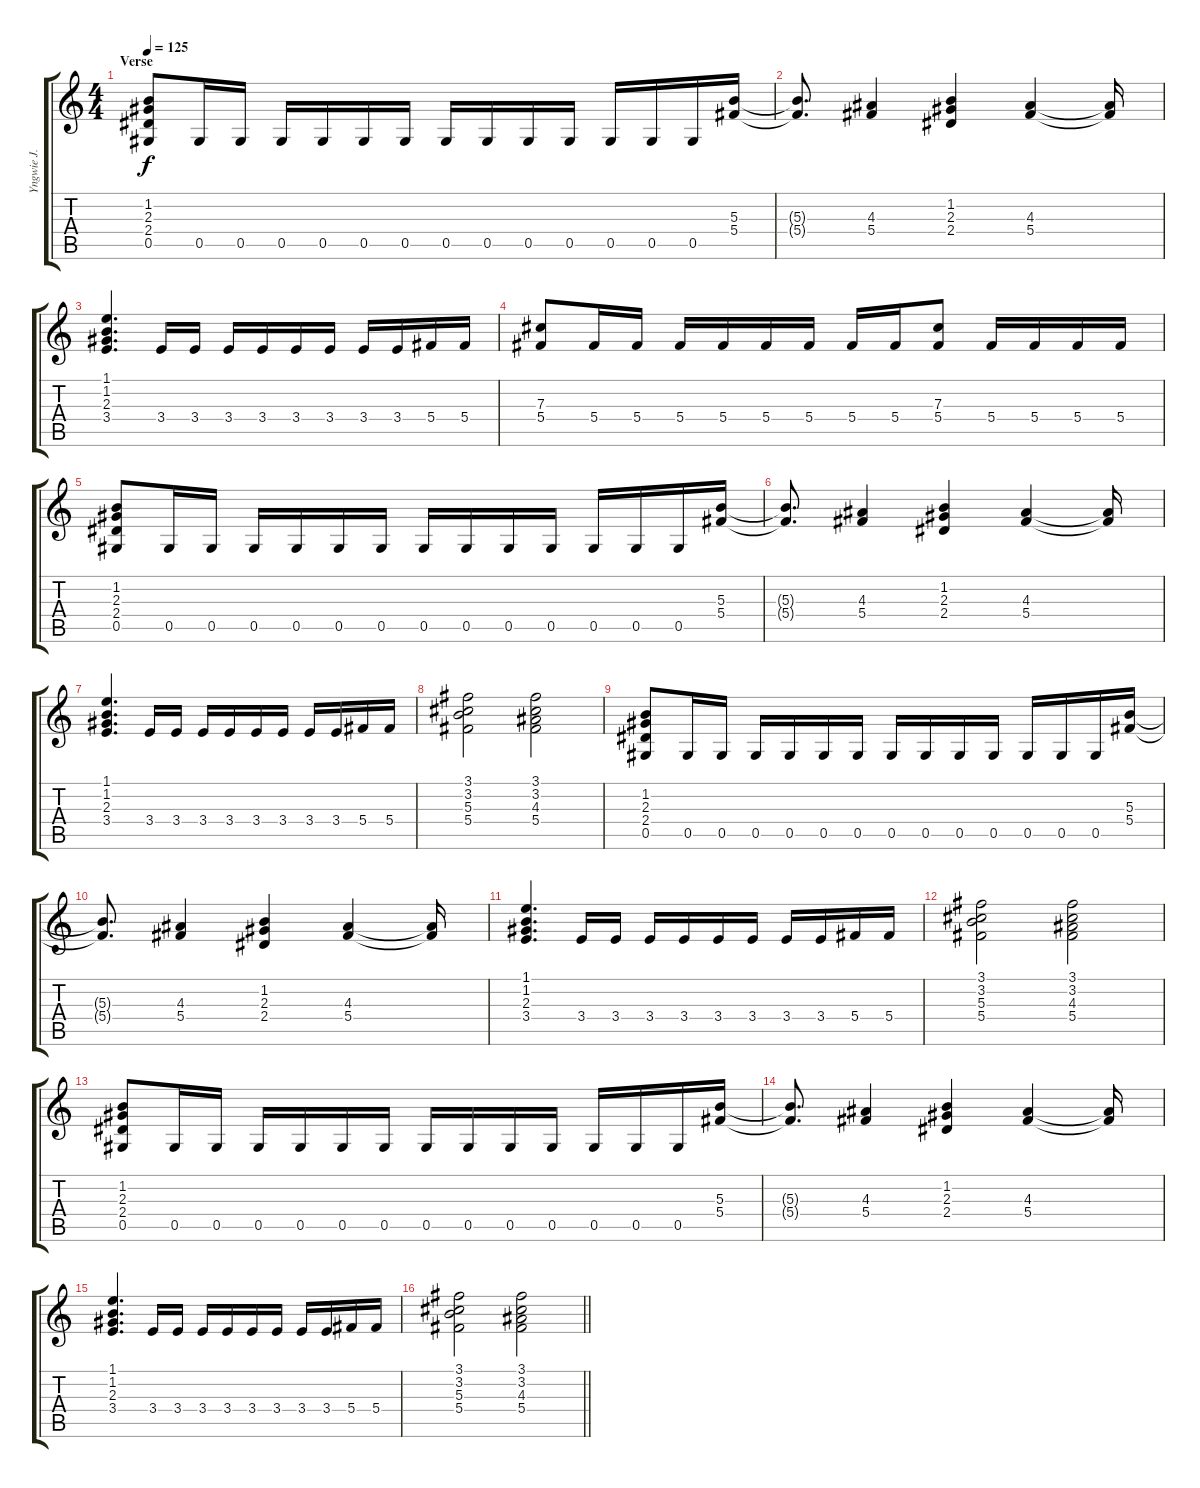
\track ("Yngwie J. Malmsteen" "Yngwie J. ") {instrument overdrivenguitar}
\staff {score tabs}
\tuning (Eb4 Bb3 Gb3 Db3 Ab2 Eb2) {hide}
\ts (4 4)
\section ("" "Verse")
\tempo 125
\clef g2
\ks c
(1.2 2.3 2.4 0.5).8{dy f} 0.5.16 0.5.16 0.5.16 0.5.16 0.5.16 0.5.16 0.5.16 0.5.16 0.5.16 0.5.16 0.5.16 0.5.16 0.5.16 (5.3 5.4).16 |
(5.3{t} 5.4{t}).8{d} (4.3 5.4).4 (1.2 2.3 2.4).4 (4.3 5.4).4 (4.3{t} 5.4{t}).16 |
(1.1 1.2 2.3 3.4).4{d} 3.4.16 3.4.16 3.4.16 3.4.16 3.4.16 3.4.16 3.4.16 3.4.16 5.4.16 5.4.16 |
(7.3 5.4).8 5.4.16 5.4.16 5.4.16 5.4.16 5.4.16 5.4.16 5.4.16 5.4.16 (7.3 5.4).8 5.4.16 5.4.16 5.4.16 5.4.16 |
(1.2 2.3 2.4 0.5).8 0.5.16 0.5.16 0.5.16 0.5.16 0.5.16 0.5.16 0.5.16 0.5.16 0.5.16 0.5.16 0.5.16 0.5.16 0.5.16 (5.3 5.4).16 |
(5.3{t} 5.4{t}).8{d} (4.3 5.4).4 (1.2 2.3 2.4).4 (4.3 5.4).4 (4.3{t} 5.4{t}).16 |
(1.1 1.2 2.3 3.4).4{d} 3.4.16 3.4.16 3.4.16 3.4.16 3.4.16 3.4.16 3.4.16 3.4.16 5.4.16 5.4.16 |
(3.1 3.2 5.3 5.4).2 (3.1 3.2 4.3 5.4).2 |
(1.2 2.3 2.4 0.5).8 0.5.16 0.5.16 0.5.16 0.5.16 0.5.16 0.5.16 0.5.16 0.5.16 0.5.16 0.5.16 0.5.16 0.5.16 0.5.16 (5.3 5.4).16 |
(5.3{t} 5.4{t}).8{d} (4.3 5.4).4 (1.2 2.3 2.4).4 (4.3 5.4).4 (4.3{t} 5.4{t}).16 |
(1.1 1.2 2.3 3.4).4{d} 3.4.16 3.4.16 3.4.16 3.4.16 3.4.16 3.4.16 3.4.16 3.4.16 5.4.16 5.4.16 |
(3.1 3.2 5.3 5.4).2 (3.1 3.2 4.3 5.4).2 |
(1.2 2.3 2.4 0.5).8 0.5.16 0.5.16 0.5.16 0.5.16 0.5.16 0.5.16 0.5.16 0.5.16 0.5.16 0.5.16 0.5.16 0.5.16 0.5.16 (5.3 5.4).16 |
(5.3{t} 5.4{t}).8{d} (4.3 5.4).4 (1.2 2.3 2.4).4 (4.3 5.4).4 (4.3{t} 5.4{t}).16 |
(1.1 1.2 2.3 3.4).4{d} 3.4.16 3.4.16 3.4.16 3.4.16 3.4.16 3.4.16 3.4.16 3.4.16 5.4.16 5.4.16 |
\barLineRight lightlight
(3.1 3.2 5.3 5.4).2 (3.1 3.2 4.3 5.4).2
